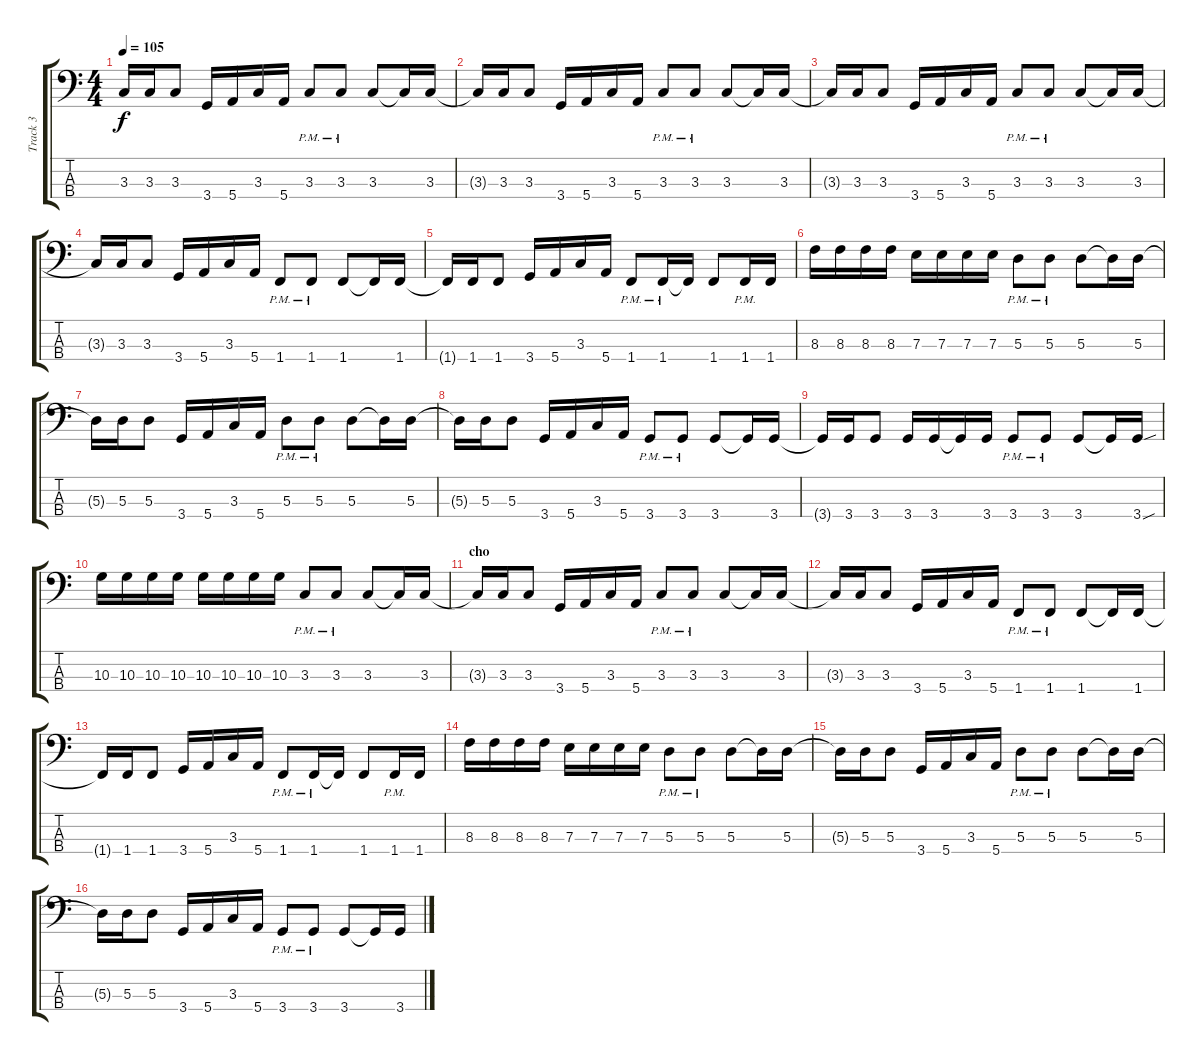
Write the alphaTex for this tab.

\track ("Track 3" "Track 3") {instrument electricbasspick}
\staff {score tabs}
\tuning (G2 D2 A1 E1) {hide}
\ts (4 4)
\tempo 105
\clef f4
\ks c
3.3{t}.16{dy f} 3.3.16 3.3.8 3.4.16 5.4.16 3.3.16 5.4.16 3.3{pm}.8 3.3{pm}.8 3.3.8 3.3{t}.16 3.3.16 |
3.3{t}.16 3.3.16 3.3.8 3.4.16 5.4.16 3.3.16 5.4.16 3.3{pm}.8 3.3{pm}.8 3.3.8 3.3{t}.16 3.3.16 |
3.3{t}.16 3.3.16 3.3.8 3.4.16 5.4.16 3.3.16 5.4.16 3.3{pm}.8 3.3{pm}.8 3.3.8 3.3{t}.16 3.3.16 |
3.3{t}.16 3.3.16 3.3.8 3.4.16 5.4.16 3.3.16 5.4.16 1.4{pm}.8 1.4{pm}.8 1.4.8 1.4{t}.16 1.4.16 |
1.4{t}.16 1.4.16 1.4.8 3.4.16 5.4.16 3.3.16 5.4.16 1.4{pm}.8 1.4{pm}.16 1.4{t}.16 1.4.8 1.4{pm}.16 1.4.16 |
8.3.16 8.3.16 8.3.16 8.3.16 7.3.16 7.3.16 7.3.16 7.3.16 5.3{pm}.8 5.3{pm}.8 5.3.8 5.3{t}.16 5.3.16 |
5.3{t}.16 5.3.16 5.3.8 3.4.16 5.4.16 3.3.16 5.4.16 5.3{pm}.8 5.3{pm}.8 5.3.8 5.3{t}.16 5.3.16 |
5.3{t}.16 5.3.16 5.3.8 3.4.16 5.4.16 3.3.16 5.4.16 3.4{pm}.8 3.4{pm}.8 3.4.8 3.4{t}.16 3.4.16 |
3.4{t}.16 3.4.16 3.4.8 3.4.16 3.4.16 3.4{t}.16 3.4.16 3.4{pm}.8 3.4{pm}.8 3.4.8 3.4{t}.16 3.4{sou}.16 |
10.3.16 10.3.16 10.3.16 10.3.16 10.3.16 10.3.16 10.3.16 10.3.16 3.3{pm}.8 3.3{pm}.8 3.3.8 3.3{t}.16 3.3.16 |
\section ("" "cho")
3.3{t}.16 3.3.16 3.3.8 3.4.16 5.4.16 3.3.16 5.4.16 3.3{pm}.8 3.3{pm}.8 3.3.8 3.3{t}.16 3.3.16 |
3.3{t}.16 3.3.16 3.3.8 3.4.16 5.4.16 3.3.16 5.4.16 1.4{pm}.8 1.4{pm}.8 1.4.8 1.4{t}.16 1.4.16 |
1.4{t}.16 1.4.16 1.4.8 3.4.16 5.4.16 3.3.16 5.4.16 1.4{pm}.8 1.4{pm}.16 1.4{t}.16 1.4.8 1.4{pm}.16 1.4.16 |
8.3.16 8.3.16 8.3.16 8.3.16 7.3.16 7.3.16 7.3.16 7.3.16 5.3{pm}.8 5.3{pm}.8 5.3.8 5.3{t}.16 5.3.16 |
5.3{t}.16 5.3.16 5.3.8 3.4.16 5.4.16 3.3.16 5.4.16 5.3{pm}.8 5.3{pm}.8 5.3.8 5.3{t}.16 5.3.16 |
5.3{t}.16 5.3.16 5.3.8 3.4.16 5.4.16 3.3.16 5.4.16 3.4{pm}.8 3.4{pm}.8 3.4.8 3.4{t}.16 3.4.16
